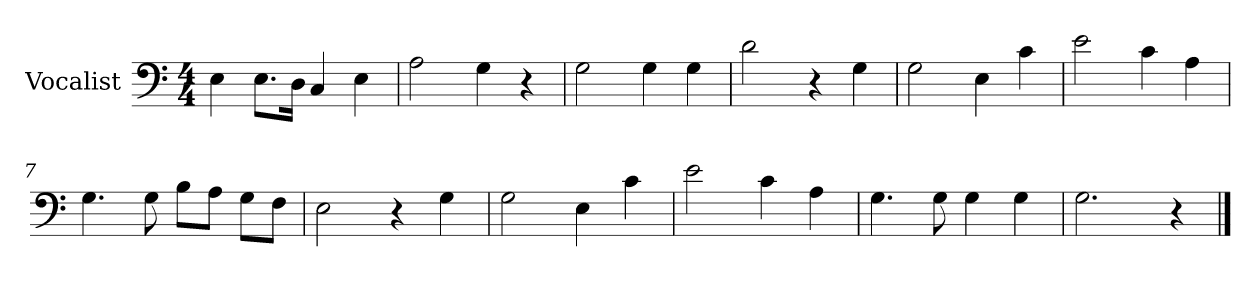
**kern
*part1
*staff1
*I"Vocalist
*k[]
*C:
*M4/4
=1
4E
8.EL
16DJk
4C
4E
=2
2A
4G
4r
=3
2G
4G
4G
=4
2d
4r
4G
=5
2G
4E
4c
=6
2e
4c
4A
=7
4.G
8G
8BL
8AJ
8GL
8FJ
=8
2E
4r
4G
=9
2G
4E
4c
=10
2e
4c
4A
=11
4.G
8G
4G
4G
=12
2.G
4r
==
*-
